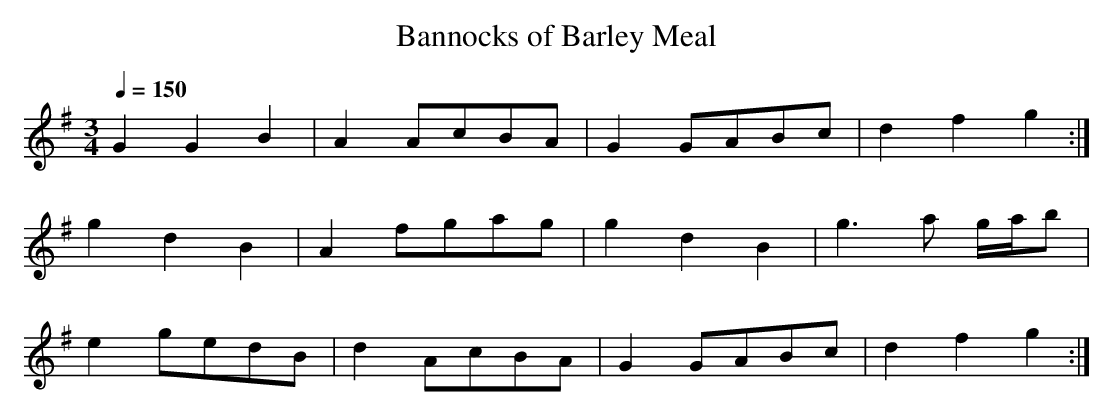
X:1
T: Bannocks of Barley Meal
M: 3/4
L: 1/4
Q: 150
K: G
G G B | A A/c/B/A/ | G G/A/B/c/ | d f g :|
g d B | A f/g/a/g/ | g d B | g>a g//a//b/ |
e g/e/d/B/ | d A/c/B/A/| G G/A/B/c/| d f g :|
